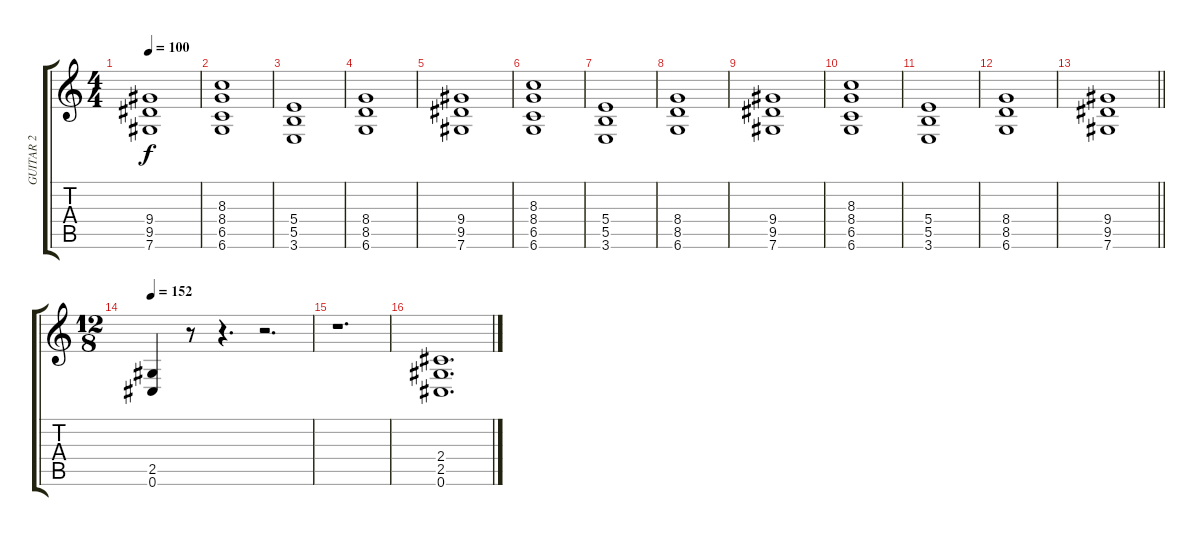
\track ("GUITAR 2" "GUITAR 2") {instrument overdrivenguitar}
\staff {score tabs}
\tuning (Db4 Ab3 E3 B2 Gb2 Db2) {hide}
\ts (4 4)
\tempo 100
\clef g2
\ks c
(9.4 9.5 7.6).1{dy f} |
(8.3 8.4 6.5 6.6).1 |
(5.4 5.5 3.6).1 |
(8.4 8.5 6.6).1 |
(9.4 9.5 7.6).1 |
(8.3 8.4 6.5 6.6).1 |
(5.4 5.5 3.6).1 |
(8.4 8.5 6.6).1 |
(9.4 9.5 7.6).1 |
(8.3 8.4 6.5 6.6).1 |
(5.4 5.5 3.6).1 |
(8.4 8.5 6.6).1 |
\barLineRight lightlight
(9.4 9.5 7.6).1 |
\ts (12 8)
\tempo 152
(2.5 0.6).4 r.8 r.4{d} r.2{d} |
r.1{d} |
(2.4 2.5 0.6).1{d}
